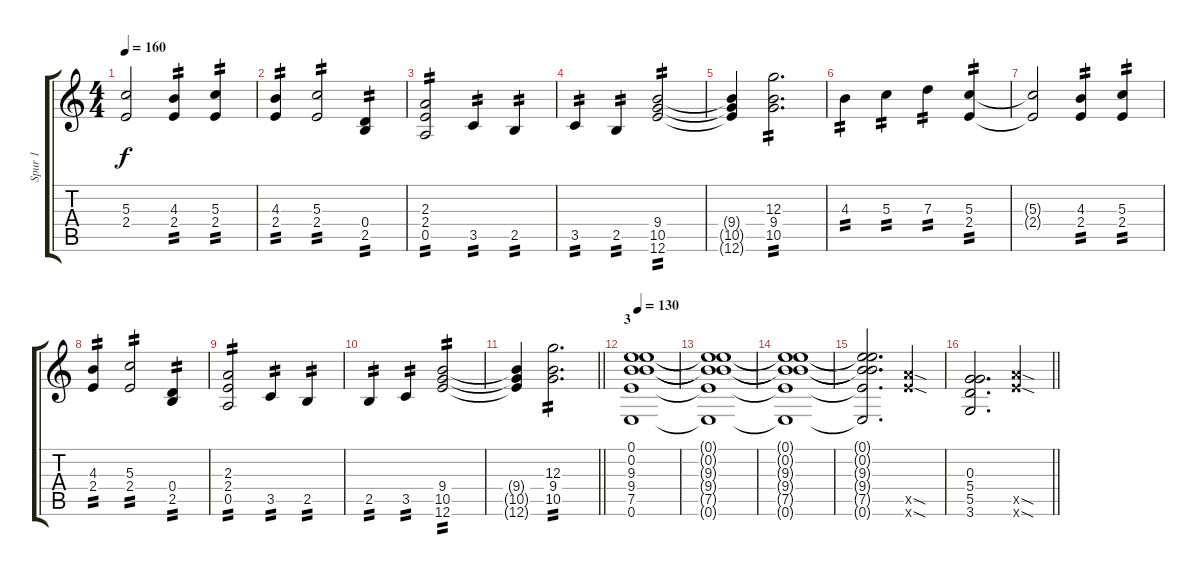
\track ("Spur 1" "Spur 1") {instrument distortionguitar}
\staff {score tabs}
\tuning (E4 B3 G3 D3 A2 E2) {hide}
\ts (4 4)
\tempo 160
\clef g2
\ks c
(5.3{t} 2.4{t}).2{dy f} (4.3 2.4).4{tp 2} (5.3 2.4).4{tp 2} |
(4.3 2.4).4{tp 2} (5.3 2.4).2{tp 2} (0.4 2.5).4{tp 2} |
(2.3 2.4 0.5).2{tp 2} 3.5.4{tp 2} 2.5.4{tp 2} |
3.5.4{tp 2} 2.5.4{tp 2} (9.4 10.5 12.6).2{tp 2} |
(9.4{t} 10.5{t} 12.6{t}).4 (12.3 9.4 10.5).2{d tp 2} |
4.3.4{tp 2} 5.3.4{tp 2} 7.3.4{tp 2} (5.3 2.4).4{tp 2} |
(5.3{t} 2.4{t}).2 (4.3 2.4).4{tp 2} (5.3 2.4).4{tp 2} |
(4.3 2.4).4{tp 2} (5.3 2.4).2{tp 2} (0.4 2.5).4{tp 2} |
(2.3 2.4 0.5).2{tp 2} 3.5.4{tp 2} 2.5.4{tp 2} |
2.5.4{tp 2} 3.5.4{tp 2} (9.4 10.5 12.6).2{tp 2} |
\barLineRight lightlight
(9.4{t} 10.5{t} 12.6{t}).4 (12.3 9.4 10.5).2{d tp 2} |
\section ("" "3")
\tempo 130
(0.1 0.2 9.3 9.4 7.5 0.6).1 |
(0.1{t} 0.2{t} 9.3{t} 9.4{t} 7.5{t} 0.6{t}).1 |
(0.1{t} 0.2{t} 9.3{t} 9.4{t} 7.5{t} 0.6{t}).1 |
(0.1{t} 0.2{t} 9.3{t} 9.4{t} 7.5{t} 0.6{t}).2{d} (12.5{sod x} 12.6{sod x}).4 |
\barLineRight lightlight
(0.3 5.4 5.5 3.6).2{d} (12.5{sod x} 12.6{sod x}).4
